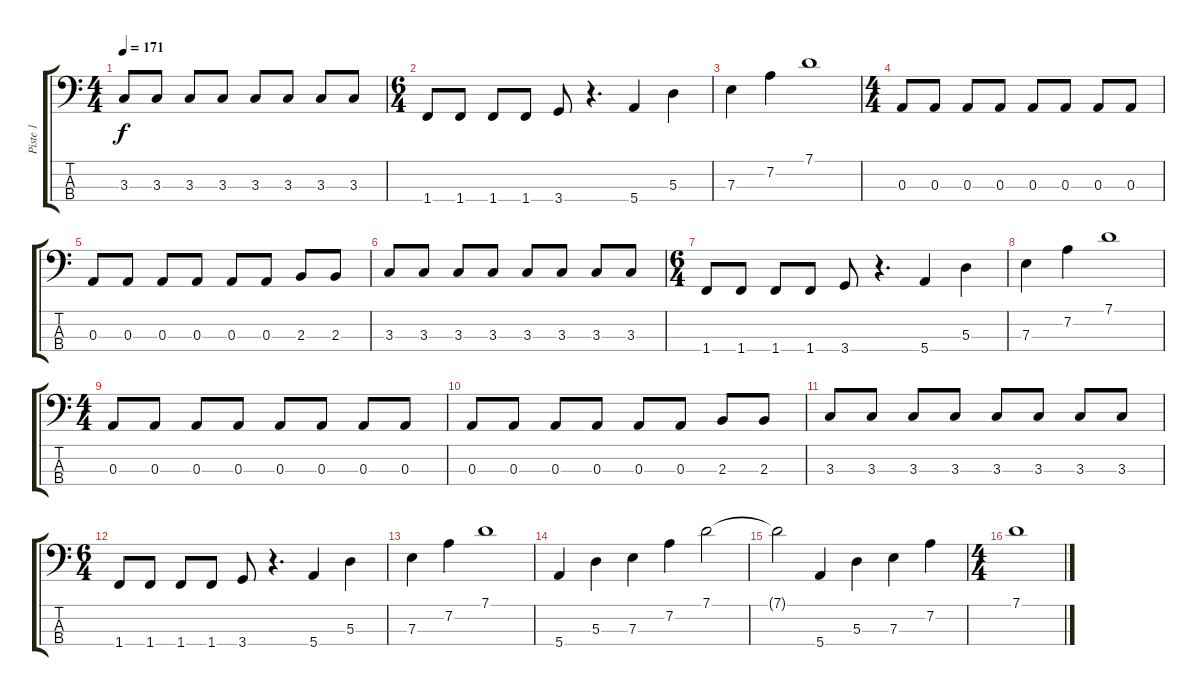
\track ("Piste 1" "Piste 1") {instrument synthbass1}
\staff {score tabs}
\tuning (G2 D2 A1 E1) {hide}
\ts (4 4)
\tempo 171
\clef f4
\ks c
3.3.8{dy f} 3.3.8 3.3.8 3.3.8 3.3.8 3.3.8 3.3.8 3.3.8 |
\ts (6 4)
1.4.8 1.4.8 1.4.8 1.4.8 3.4.8 r.4{d} 5.4.4 5.3.4 |
7.3.4 7.2.4 7.1.1 |
\ts (4 4)
0.3.8 0.3.8 0.3.8 0.3.8 0.3.8 0.3.8 0.3.8 0.3.8 |
0.3.8 0.3.8 0.3.8 0.3.8 0.3.8 0.3.8 2.3.8 2.3.8 |
3.3.8 3.3.8 3.3.8 3.3.8 3.3.8 3.3.8 3.3.8 3.3.8 |
\ts (6 4)
1.4.8 1.4.8 1.4.8 1.4.8 3.4.8 r.4{d} 5.4.4 5.3.4 |
7.3.4 7.2.4 7.1.1 |
\ts (4 4)
0.3.8 0.3.8 0.3.8 0.3.8 0.3.8 0.3.8 0.3.8 0.3.8 |
0.3.8 0.3.8 0.3.8 0.3.8 0.3.8 0.3.8 2.3.8 2.3.8 |
3.3.8 3.3.8 3.3.8 3.3.8 3.3.8 3.3.8 3.3.8 3.3.8 |
\ts (6 4)
1.4.8 1.4.8 1.4.8 1.4.8 3.4.8 r.4{d} 5.4.4 5.3.4 |
7.3.4 7.2.4 7.1.1 |
5.4.4 5.3.4 7.3.4 7.2.4 7.1.2 |
7.1{t}.2 5.4.4 5.3.4 7.3.4 7.2.4 |
\ts (4 4)
7.1.1
